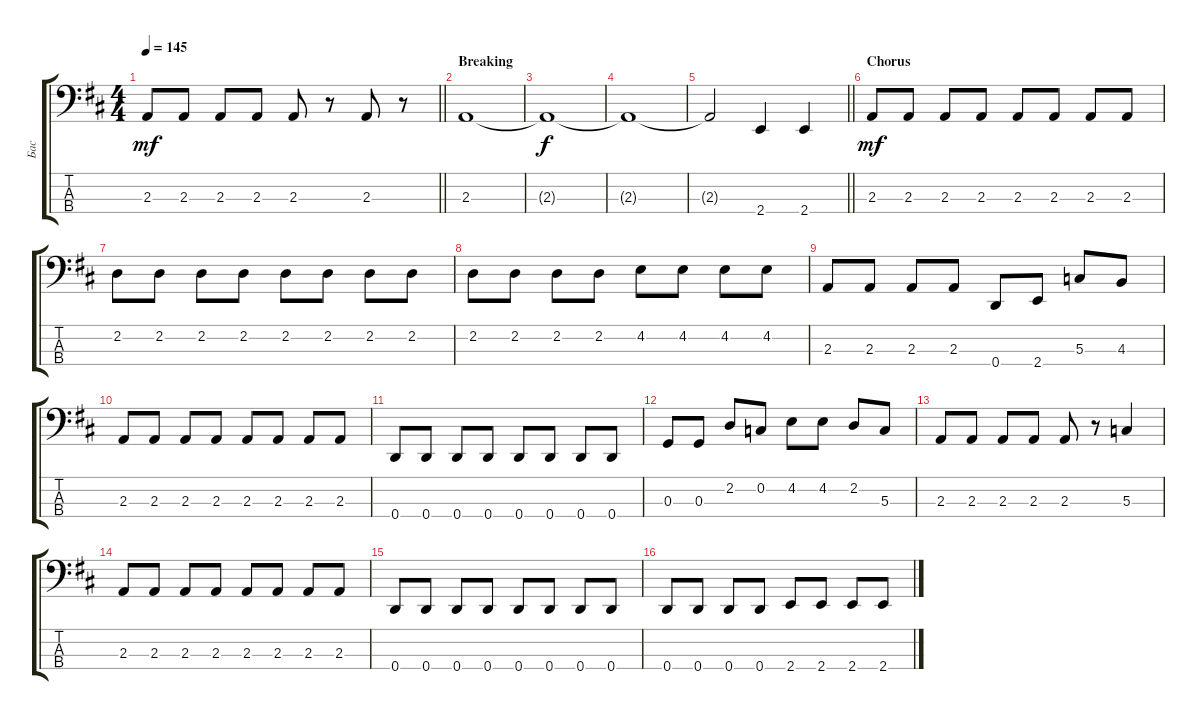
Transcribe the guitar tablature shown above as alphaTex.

\track ("Бас" "Бас") {instrument electricbassfinger}
\staff {score tabs}
\tuning (F2 C2 G1 D1) {hide}
\ts (4 4)
\tempo 145
\clef f4
\barLineRight lightlight
\ks bminor
2.3.8{dy mf} 2.3.8 2.3.8 2.3.8 2.3.8 r.8 2.3.8 r.8 |
\section ("" "Breaking")
2.3.1 |
2.3{t}.1{dy f} |
2.3{t}.1 |
\barLineRight lightlight
2.3{t}.2 2.4.4 2.4.4 |
\section ("" "Chorus")
2.3.8{dy mf} 2.3.8 2.3.8 2.3.8 2.3.8 2.3.8 2.3.8 2.3.8 |
2.2.8 2.2.8 2.2.8 2.2.8 2.2.8 2.2.8 2.2.8 2.2.8 |
2.2.8 2.2.8 2.2.8 2.2.8 4.2.8 4.2.8 4.2.8 4.2.8 |
2.3.8 2.3.8 2.3.8 2.3.8 0.4.8 2.4.8 5.3.8 4.3.8 |
2.3.8 2.3.8 2.3.8 2.3.8 2.3.8 2.3.8 2.3.8 2.3.8 |
0.4.8 0.4.8 0.4.8 0.4.8 0.4.8 0.4.8 0.4.8 0.4.8 |
0.3.8 0.3.8 2.2.8 0.2.8 4.2.8 4.2.8 2.2.8 5.3.8 |
2.3.8 2.3.8 2.3.8 2.3.8 2.3.8 r.8 5.3.4 |
2.3.8 2.3.8 2.3.8 2.3.8 2.3.8 2.3.8 2.3.8 2.3.8 |
0.4.8 0.4.8 0.4.8 0.4.8 0.4.8 0.4.8 0.4.8 0.4.8 |
0.4.8 0.4.8 0.4.8 0.4.8 2.4.8 2.4.8 2.4.8 2.4.8
